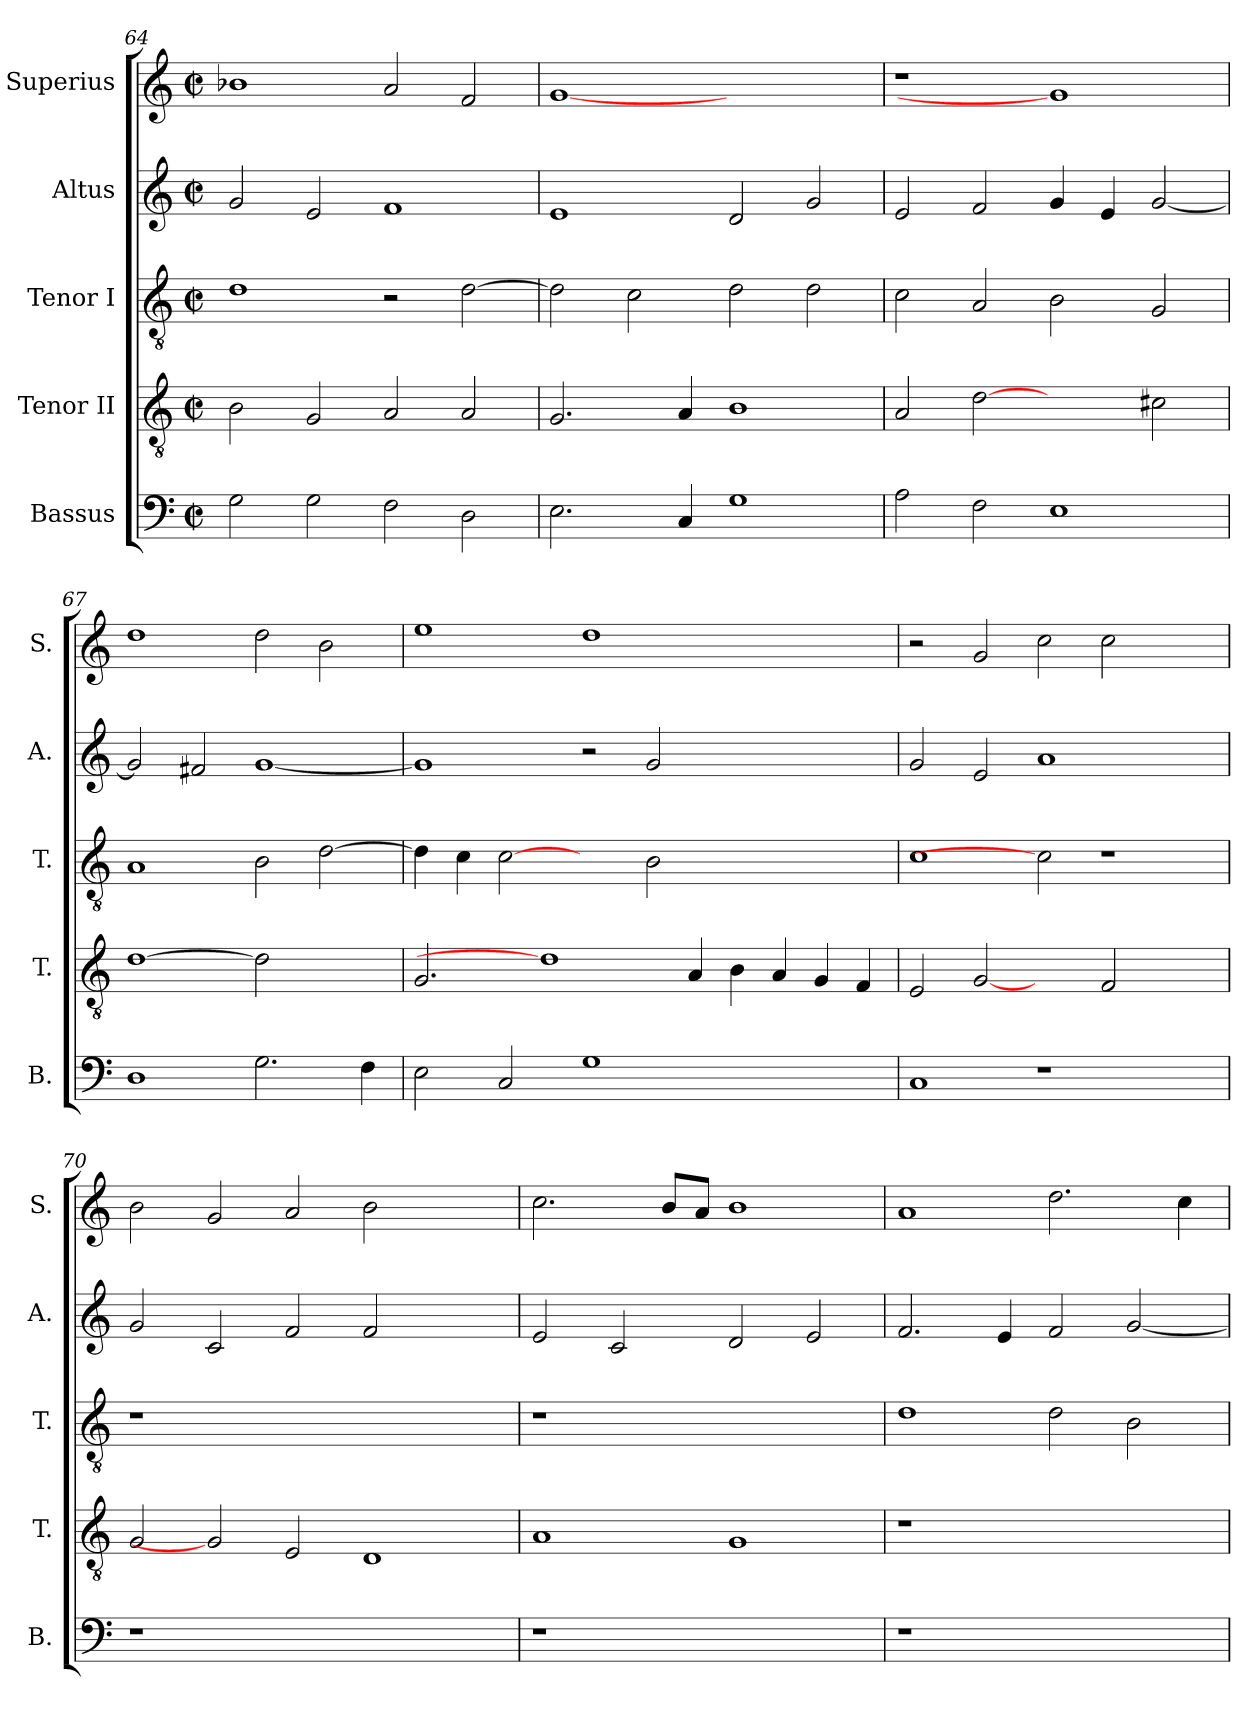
**kern	**kern	**kern	**kern	**kern
*part5	*part4	*part3	*part2	*part1
*staff5	*staff4	*staff3	*staff2	*staff1
*I"Bassus	*I"Tenor II	*I"Tenor I	*I"Altus	*I"Superius
*I'B.	*I'T.	*I'T.	*I'A.	*I'S.
*clefF4	*clefGv2	*clefGv2	*clefG2	*clefG2
*	*ITrd7c12	*ITrd7c12	*	*
*k[]	*k[]	*k[]	*k[]	*k[]
*M2/2	*M2/2	*M2/2	*M2/2	*M2/2
*met(c|)	*met(c|)	*met(c|)	*met(c|)	*met(c|)
=64	=64	=64	=64	=64
2Gi\	2BBi\	1Di	2gi/	1b-Xi
2Gi\	2GGi/	.	2ei/	.
2Fi\	2AAi/	2r	1fi	2ai/
2Di\	2AAi/	[>2Di\	.	2fi/
=65	=65	=65	=65	=65
2.Ei\	2.GGi/	2Di\]	1ei	[1gi
.	.	2Ci\	.	.
4Ci/	4AAi/	.	.	.
1Gi	1BBi	2Di\	2di/	1ryy
.	.	2Di\	2gi/	.
!!LO:LB:g=z
=66	=66	=66	=66	=66
!	!	!	!	!LO:N:vis=1
2Ai\	2AAi/	2Ci\	2ei/	1r
2Fi\	[2Di	2AAi/	2fi/	.
1Ei	2ryy	2BBi\	4gi/	1gi]
.	.	.	4ei/	.
.	2C#Xi\	2GGi/	[<2gi/	.
=67	=67	=67	=67	=67
1Di	[1Di	1AAi	2gi/]	1ddi
.	.	.	2f#Xi/	.
2.Gi\	2Di]	2BBi\	[<1gi	2ddi\
.	2ryy	[>2Di\	.	2bi\
4Fi\	.	.	.	.
=68	=68	=68	=68	=68
2Ei\	2.GGi/	4Di\]	1gi]	1eei
.	.	4Ci\	.	.
2Ci/	.	[2Ci	.	.
.	1Di]	.	.	.
1Gi	.	2ryy	2r	1ddi
.	.	2BBi\	2gi/	.
.	4AAi/	.	.	.
1ryy	4BBi\	1ryy	1ryy	1ryy
.	4AAi/	.	.	.
.	4GGi/	.	.	.
.	4FFi/	.	.	.
=69	=69	=69	=69	=69
1Ci	2EEi/	1Ci	2gi/	2r
.	[2GGi	.	2ei/	2gi/
1r	2ryy	2Ci]	1ai	2cci\
.	2FFi/	1r	.	2cci\
2ryy	2ryy	.	2ryy	2ryy
!!LO:PB:g=z
=70	=70	=70	=70	=70
!LO:N:vis=1	!	!LO:N:vis=1	!	!
1r	2GGi/	1r	2gi/	2bi\
.	2GGi]	.	2ci/	2gi/
1.ryy	2EEi/	1.ryy	2fi/	2ai/
.	1DDi	.	2fi/	2bi\
.	.	.	2ryy	2ryy
=71	=71	=71	=71	=71
!LO:N:vis=1	!	!LO:N:vis=1	!	!
1r	1AAi	1r	2ei/	2.cci\
.	.	.	2ci/	.
.	.	.	.	8bi/L
.	.	.	.	8ai/J
1ryy	1GGi	1ryy	2di/	1bi
.	.	.	2ei/	.
=72	=72	=72	=72	=72
!LO:N:vis=1	!LO:N:vis=1	!	!	!
1r	1r	1Di	2.fi/	1ai
.	.	.	4ei/	.
1ryy	1ryy	2Di\	2fi/	2.ddi\
.	.	2BBi\	[<2gi/	.
.	.	.	.	4cci\
=	=	=	=	=
*-	*-	*-	*-	*-
